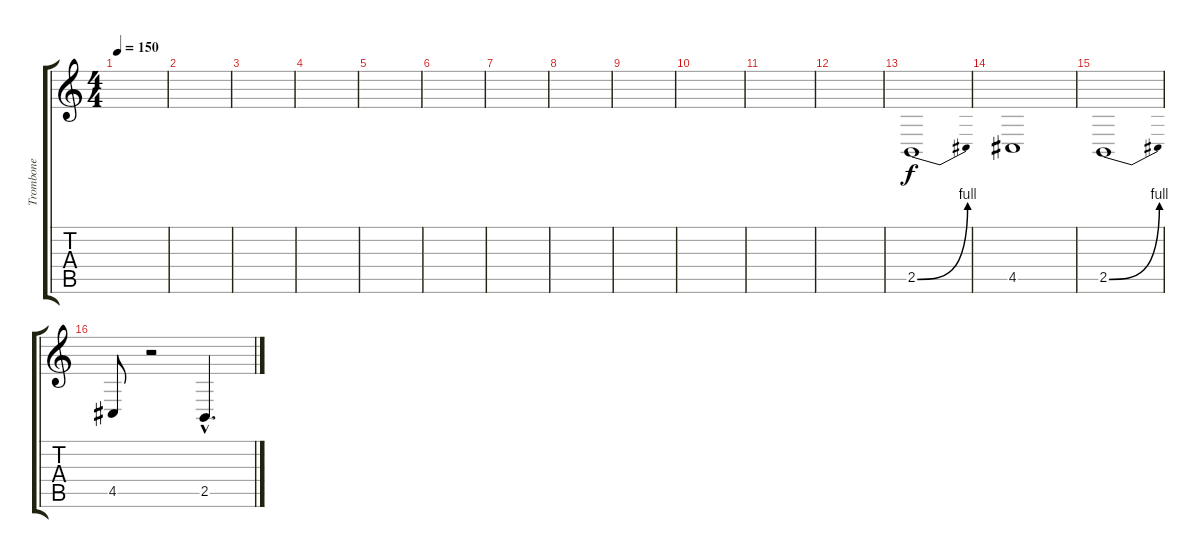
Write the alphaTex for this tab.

\track ("Trombone" "Trombone") {instrument trombone}
\staff {score tabs}
\tuning (E4 B3 G3 D3 A2 E2) {hide}
\ts (4 4)
\tempo 150
\clef g2
\ks c
|
|
|
|
|
|
|
|
|
|
|
|
2.5{be (bend 0 0 60 4)}.1 |
4.5.1 |
2.5{be (bend 0 0 60 4)}.1 |
4.5.8 r.2 2.5{hac}.4{d}
